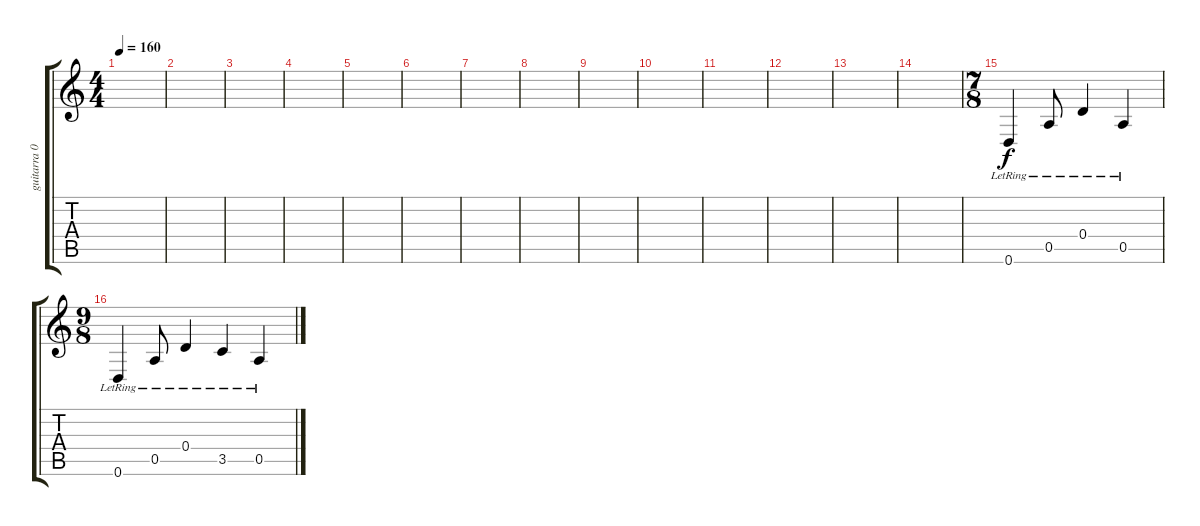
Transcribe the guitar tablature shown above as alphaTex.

\track ("guitarra 01" "guitarra 0") {instrument electricguitarclean}
\staff {score tabs}
\tuning (E4 B3 G3 D3 A2 D2) {hide}
\ts (4 4)
\tempo 160
\clef g2
\ks c
|
|
|
|
|
|
|
|
|
|
|
|
|
|
\ts (7 8)
0.6{lr}.4{volume 12 instrument electricguitarclean} 0.5{lr}.8 0.4{lr}.4 0.5{lr}.4 |
\ts (9 8)
0.6{lr}.4 0.5{lr}.8 0.4{lr}.4 3.5{lr}.4 0.5{lr}.4
